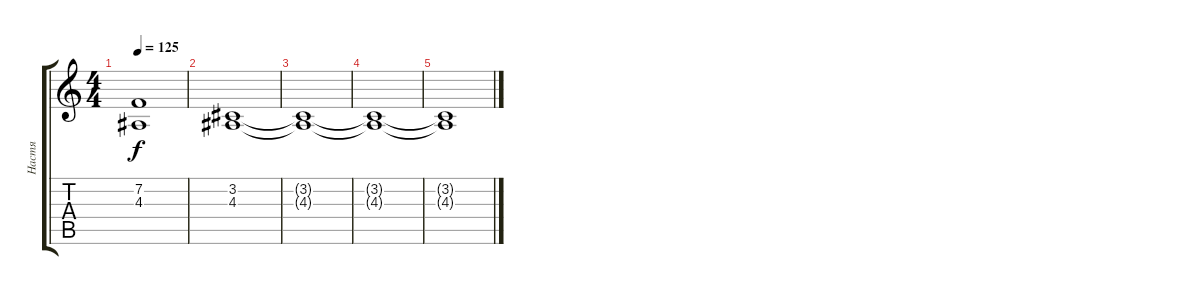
\track ("Настя" "Настя") {instrument stringensemble1}
\staff {score tabs}
\tuning (Eb4 Bb3 Gb3 Db3 Ab2 Eb2) {hide}
\ts (4 4)
\tempo 125
\clef g2
\ks c
(7.2 4.3).1{dy f} |
(3.2 4.3).1 |
(3.2{t} 4.3{t}).1 |
(3.2{t} 4.3{t}).1 |
(3.2{t} 4.3{t}).1
